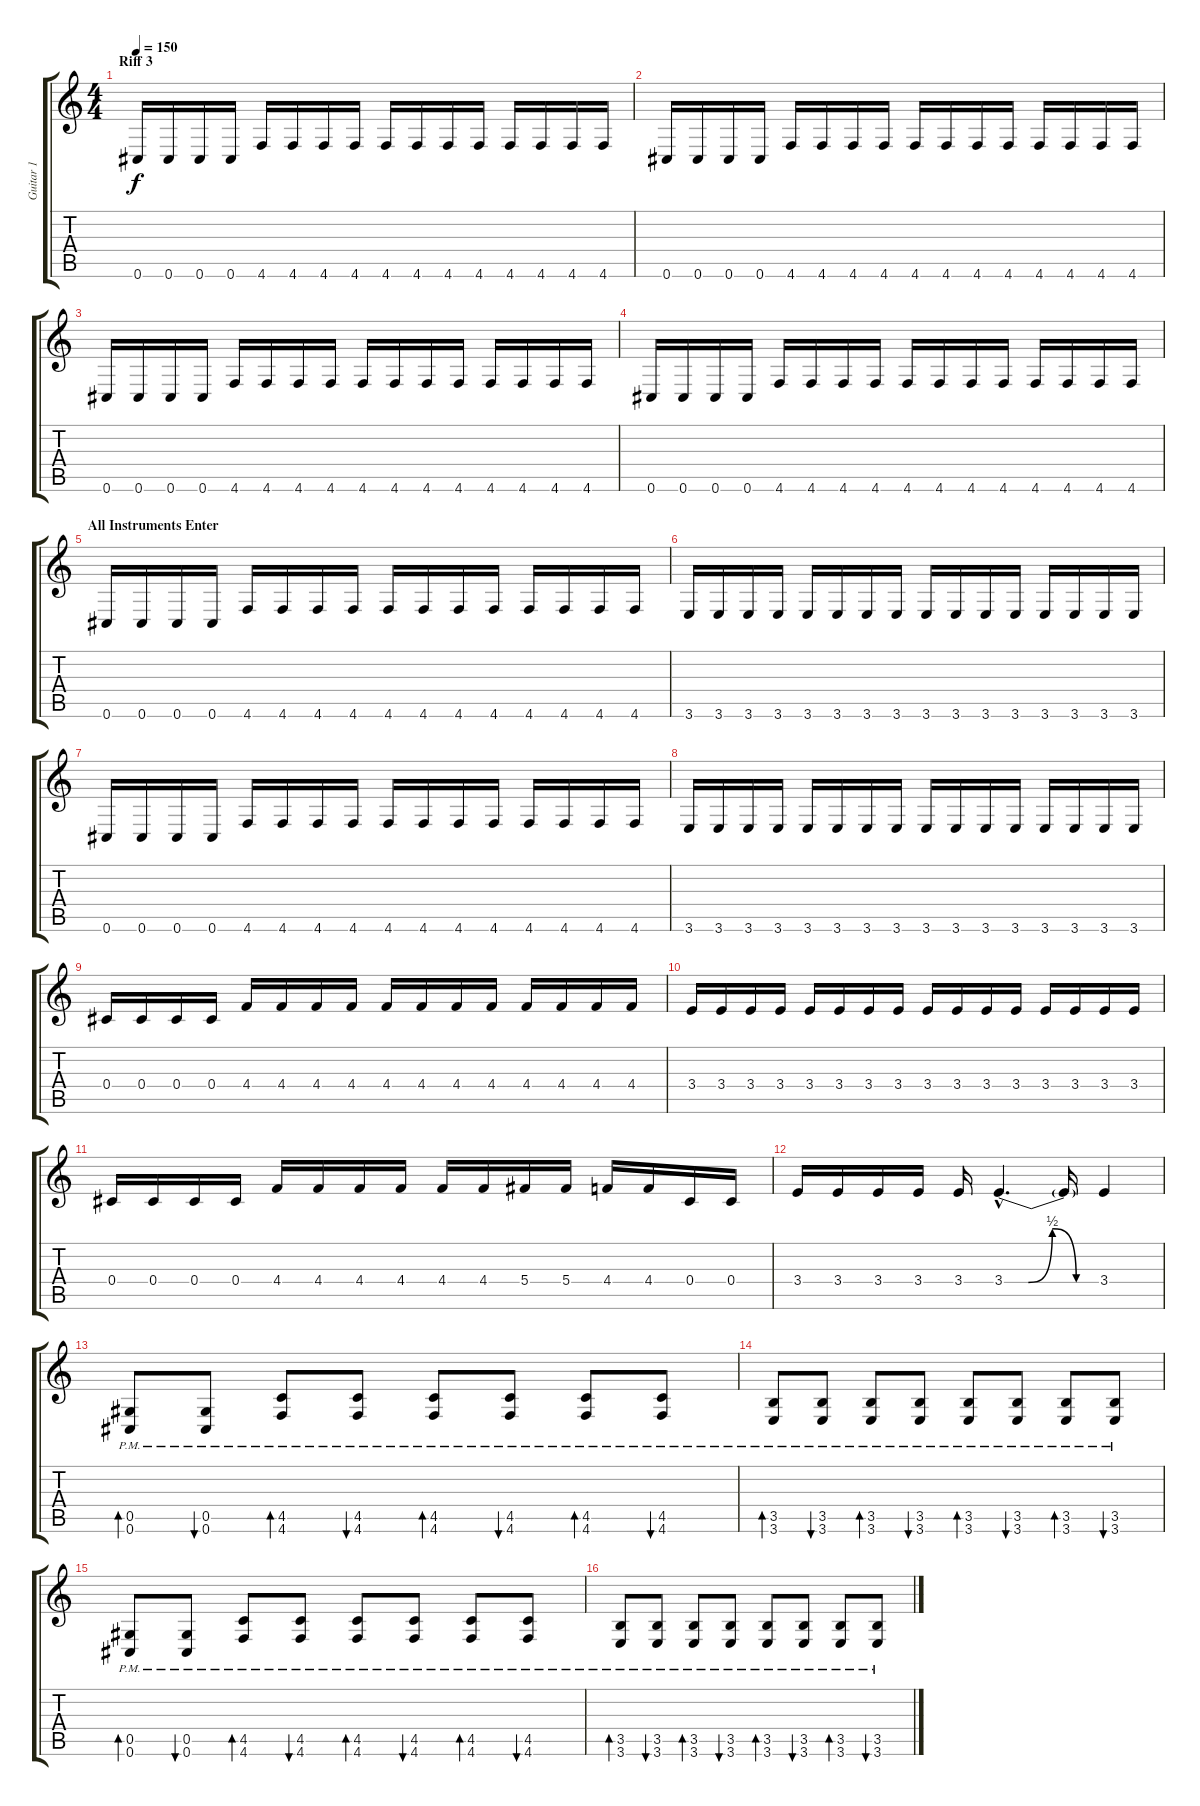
\track ("Guitar 1" "Guitar 1") {instrument distortionguitar}
\staff {score tabs}
\tuning (Eb4 Bb3 Gb3 Db3 Ab2 Db2) {hide}
\ts (4 4)
\section ("" "Riff 3")
\tempo 150
\clef g2
\ks c
0.6.16{dy f} 0.6.16 0.6.16 0.6.16 4.6.16 4.6.16 4.6.16 4.6.16 4.6.16 4.6.16 4.6.16 4.6.16 4.6.16 4.6.16 4.6.16 4.6.16 |
0.6.16 0.6.16 0.6.16 0.6.16 4.6.16 4.6.16 4.6.16 4.6.16 4.6.16 4.6.16 4.6.16 4.6.16 4.6.16 4.6.16 4.6.16 4.6.16 |
0.6.16 0.6.16 0.6.16 0.6.16 4.6.16 4.6.16 4.6.16 4.6.16 4.6.16 4.6.16 4.6.16 4.6.16 4.6.16 4.6.16 4.6.16 4.6.16 |
0.6.16 0.6.16 0.6.16 0.6.16 4.6.16 4.6.16 4.6.16 4.6.16 4.6.16 4.6.16 4.6.16 4.6.16 4.6.16 4.6.16 4.6.16 4.6.16 |
\section ("" "All Instruments Enter")
0.6.16 0.6.16 0.6.16 0.6.16 4.6.16 4.6.16 4.6.16 4.6.16 4.6.16 4.6.16 4.6.16 4.6.16 4.6.16 4.6.16 4.6.16 4.6.16 |
3.6.16 3.6.16 3.6.16 3.6.16 3.6.16 3.6.16 3.6.16 3.6.16 3.6.16 3.6.16 3.6.16 3.6.16 3.6.16 3.6.16 3.6.16 3.6.16 |
0.6.16 0.6.16 0.6.16 0.6.16 4.6.16 4.6.16 4.6.16 4.6.16 4.6.16 4.6.16 4.6.16 4.6.16 4.6.16 4.6.16 4.6.16 4.6.16 |
3.6.16 3.6.16 3.6.16 3.6.16 3.6.16 3.6.16 3.6.16 3.6.16 3.6.16 3.6.16 3.6.16 3.6.16 3.6.16 3.6.16 3.6.16 3.6.16 |
0.4.16 0.4.16 0.4.16 0.4.16 4.4.16 4.4.16 4.4.16 4.4.16 4.4.16 4.4.16 4.4.16 4.4.16 4.4.16 4.4.16 4.4.16 4.4.16 |
3.4.16 3.4.16 3.4.16 3.4.16 3.4.16 3.4.16 3.4.16 3.4.16 3.4.16 3.4.16 3.4.16 3.4.16 3.4.16 3.4.16 3.4.16 3.4.16 |
0.4.16 0.4.16 0.4.16 0.4.16 4.4.16 4.4.16 4.4.16 4.4.16 4.4.16 4.4.16 5.4.16 5.4.16 4.4.16 4.4.16 0.4.16 0.4.16 |
3.4.16 3.4.16 3.4.16 3.4.16 3.4.16 3.4{be (custom 0 0 15 0 30 2 45 0 60 0) hac}.4{d} 3.4{t}.16 3.4.4 |
(0.5{pm} 0.6{pm}).8{bd 60} (0.5{pm} 0.6{pm}).8{bu 60} (4.5{pm} 4.6{pm}).8{bd 60} (4.5{pm} 4.6{pm}).8{bu 60} (4.5{pm} 4.6{pm}).8{bd 60} (4.5{pm} 4.6{pm}).8{bu 60} (4.5{pm} 4.6{pm}).8{bd 60} (4.5{pm} 4.6{pm}).8{bu 60} |
(3.5{pm} 3.6{pm}).8{bd 60} (3.5{pm} 3.6{pm}).8{bu 60} (3.5{pm} 3.6{pm}).8{bd 60} (3.5{pm} 3.6{pm}).8{bu 60} (3.5{pm} 3.6{pm}).8{bd 60} (3.5{pm} 3.6{pm}).8{bu 60} (3.5{pm} 3.6{pm}).8{bd 60} (3.5{pm} 3.6{pm}).8{bu 60} |
(0.5{pm} 0.6{pm}).8{bd 60} (0.5{pm} 0.6{pm}).8{bu 60} (4.5{pm} 4.6{pm}).8{bd 60} (4.5{pm} 4.6{pm}).8{bu 60} (4.5{pm} 4.6{pm}).8{bd 60} (4.5{pm} 4.6{pm}).8{bu 60} (4.5{pm} 4.6{pm}).8{bd 60} (4.5{pm} 4.6{pm}).8{bu 60} |
(3.5{pm} 3.6{pm}).8{bd 60} (3.5{pm} 3.6{pm}).8{bu 60} (3.5{pm} 3.6{pm}).8{bd 60} (3.5{pm} 3.6{pm}).8{bu 60} (3.5{pm} 3.6{pm}).8{bd 60} (3.5{pm} 3.6{pm}).8{bu 60} (3.5{pm} 3.6{pm}).8{bd 60} (3.5{pm} 3.6{pm}).8{bu 60}
